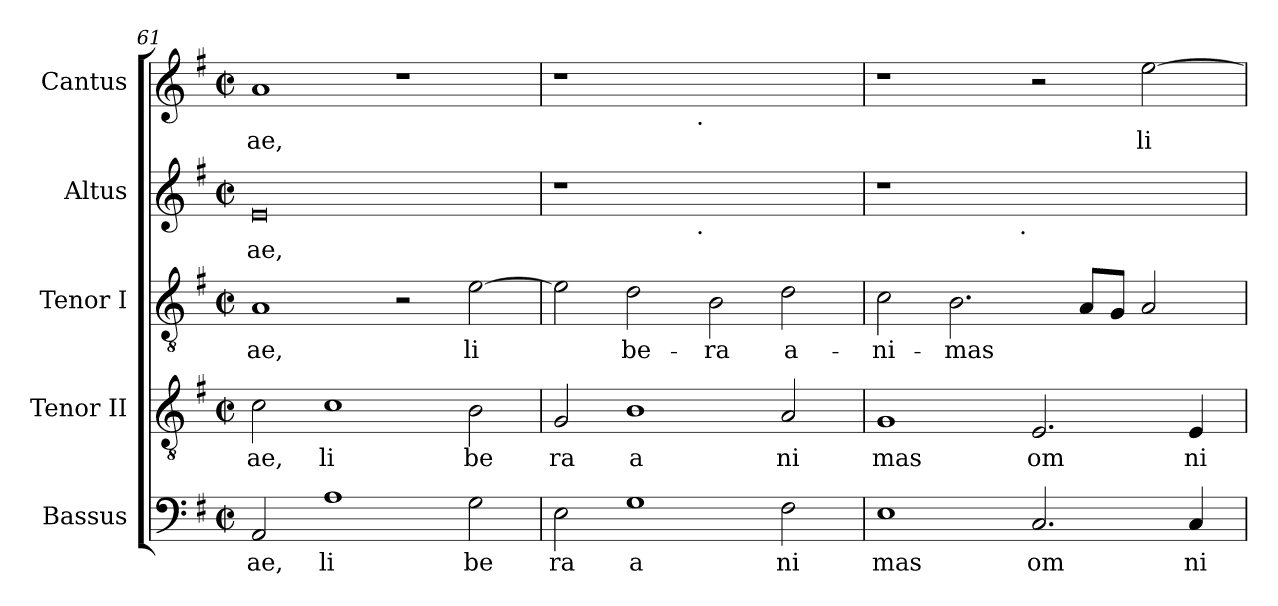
**kern	**text	**kern	**text	**kern	**text	**kern	**text	**kern	**text
*part5	*part5	*part4	*part4	*part3	*part3	*part2	*part2	*part1	*part1
*staff5	*staff5	*staff4	*staff4	*staff3	*staff3	*staff2	*staff2	*staff1	*staff1
*I"Bassus	*	*I"Tenor II	*	*I"Tenor I	*	*I"Altus	*	*I"Cantus	*
*I'B	*	*I'T II	*	*I'T I	*	*I'A	*	*I'C	*
!!LO:LB:g=z
*clefF4	*	*clefGv2	*	*clefGv2	*	*clefG2	*	*clefG2	*
*k[f#]	*	*k[f#]	*	*k[f#]	*	*k[f#]	*	*k[f#]	*
*G:	*	*G:	*	*G:	*	*G:	*	*G:	*
*M2/2	*	*M2/2	*	*M2/2	*	*M2/2	*	*M2/2	*
*met(c|)	*	*met(c|)	*	*met(c|)	*	*met(c|)	*	*met(c|)	*
=61	=61	=61	=61	=61	=61	=61	=61	=61	=61
!	!LO:LY:b:cj	!	!LO:LY:b:cj	!	!LO:LY:b:cj	!	!LO:LY:b:cj	!	!LO:LY:b:cj
2AA/	ae,	2c\	-ae,	1A	ae,	0e	ae,	1a	ae,
!	!LO:LY:b:cj	!	!LO:LY:b:cj	!	!	!	!	!	!
1A	li	1c	li	.	.	.	.	.	.
.	.	.	.	2r	.	.	.	1r	.
!	!LO:LY:b:cj	!	!LO:LY:b:cj	!	!LO:LY:b:cj	!	!	!	!
2G\	be	2B\	be	[>2e\	li-	.	.	.	.
=62	=62	=62	=62	=62	=62	=62	=62	=62	=62
!	!LO:LY:b:cj	!	!LO:LY:b:cj	!	!LO:LY:b:cj	!	!	!	!
*	*	*	*	*	*	*^	*	*^	*
2E\	ra	2G/	ra	2e\]	--	1r	2ryy	.	1r	2ryy	.
!	!LO:LY:b:cj	!	!LO:LY:b:cj	!	!LO:LY:b:cj	!	!	!	!	!	!
1G	a	1B	a	2d\	-be-	.	4...ryy	.	.	4...ryy	.
!	!	!	!	!	!	!	!	!	!	!LO:TX:b:t=.	!
!	!	!	!	!	!	!	!LO:TX:b:t=.	!	!	!	!
.	.	.	.	.	.	.	1ryy	.	.	1ryy	.
!	!	!	!	!	!LO:LY:b:cj	!	!	!	!	!	!
.	.	.	.	2B\	-ra	1ryy	.	.	1ryy	.	.
!	!LO:LY:b:cj	!	!LO:LY:b:cj	!	!LO:LY:b:cj	!	!	!	!	!	!
2F#\	ni	2A/	ni	2d\	a-	.	.	.	.	.	.
.	.	.	.	.	.	.	32ryy	.	.	32ryy	.
=63	=63	=63	=63	=63	=63	=63	=63	=63	=63	=63	=63
!	!LO:LY:b:cj	!	!LO:LY:b:cj	!	!LO:LY:b:cj	!	!	!	!	!	!
*	*	*	*	*	*	*	*	*	*v	*v	*
1E	mas	1G	mas	2c\	-ni-	1r	2ryy	.	1r	.
!	!	!	!	!	!LO:LY:b:cj	!	!	!	!	!
.	.	.	.	2.B\	-mas	.	4...ryy	.	.	.
!	!	!	!	!	!	!	!LO:TX:b:t=.	!	!	!
.	.	.	.	.	.	.	1ryy	.	.	.
!	!LO:LY:b:cj	!	!LO:LY:b:cj	!	!	!	!	!	!	!
2.C/	om	2.E/	om	.	.	1ryy	.	.	2r	.
!	!	!	!	!	!LO:LY:b:cj	!	!	!	!	!
.	.	.	.	8A/L	.	.	.	.	.	.
!	!	!	!	!	!LO:LY:b:cj	!	!	!	!	!
.	.	.	.	8G/J	.	.	.	.	.	.
!	!	!	!	!	!LO:LY:b:cj	!	!	!	!	!LO:LY:b:cj
.	.	.	.	2A/	.	.	.	.	[>2ee\	li-
!	!LO:LY:b:cj	!	!LO:LY:b:cj	!	!	!	!	!	!	!
4C/	ni	4E/	ni	.	.	.	.	.	.	.
.	.	.	.	.	.	.	32ryy	.	.	.
*	*	*	*	*	*	*v	*v	*	*	*
=	=	=	=	=	=	=	=	=	=
*-	*-	*-	*-	*-	*-	*-	*-	*-	*-
